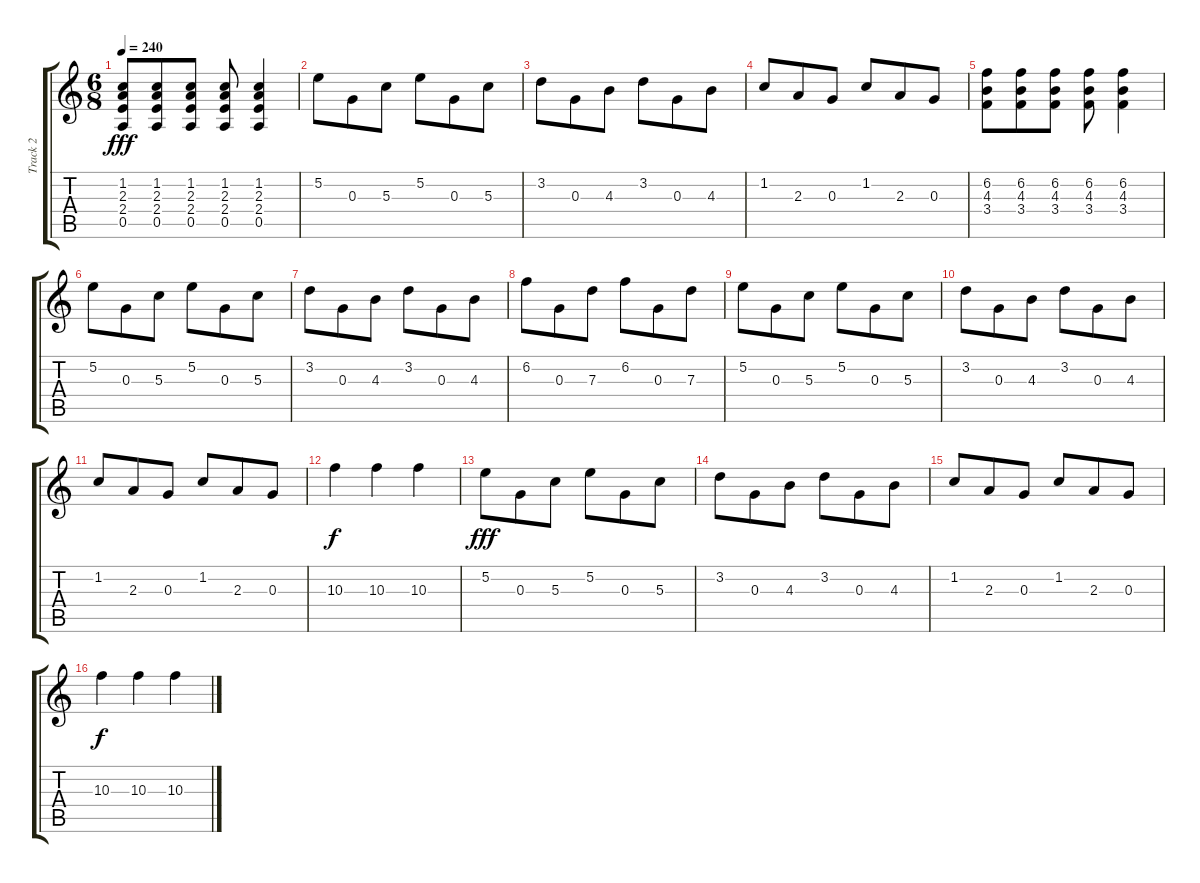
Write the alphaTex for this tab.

\track ("Track 2" "Track 2") {instrument overdrivenguitar}
\staff {score tabs}
\tuning (E4 B3 G3 D3 A2 E2) {hide}
\ts (6 8)
\tempo 240
\clef g2
\ks c
(1.2 2.3 2.4 0.5).8{dy fff} (1.2 2.3 2.4 0.5).8 (1.2 2.3 2.4 0.5).8 (1.2 2.3 2.4 0.5).8 (1.2 2.3 2.4 0.5).4 |
5.2.8 0.3.8 5.3.8 5.2.8 0.3.8 5.3.8 |
3.2.8 0.3.8 4.3.8 3.2.8 0.3.8 4.3.8 |
1.2.8 2.3.8 0.3.8 1.2.8 2.3.8 0.3.8 |
(6.2 4.3 3.4).8 (6.2 4.3 3.4).8 (6.2 4.3 3.4).8 (6.2 4.3 3.4).8 (6.2 4.3 3.4).4 |
5.2.8 0.3.8 5.3.8 5.2.8 0.3.8 5.3.8 |
3.2.8 0.3.8 4.3.8 3.2.8 0.3.8 4.3.8 |
6.2.8 0.3.8 7.3.8 6.2.8 0.3.8 7.3.8 |
5.2.8 0.3.8 5.3.8 5.2.8 0.3.8 5.3.8 |
3.2.8 0.3.8 4.3.8 3.2.8 0.3.8 4.3.8 |
1.2.8 2.3.8 0.3.8 1.2.8 2.3.8 0.3.8 |
10.3.4{dy f} 10.3.4 10.3.4 |
5.2.8{dy fff} 0.3.8 5.3.8 5.2.8 0.3.8 5.3.8 |
3.2.8 0.3.8 4.3.8 3.2.8 0.3.8 4.3.8 |
1.2.8 2.3.8 0.3.8 1.2.8 2.3.8 0.3.8 |
10.3.4{dy f} 10.3.4 10.3.4
